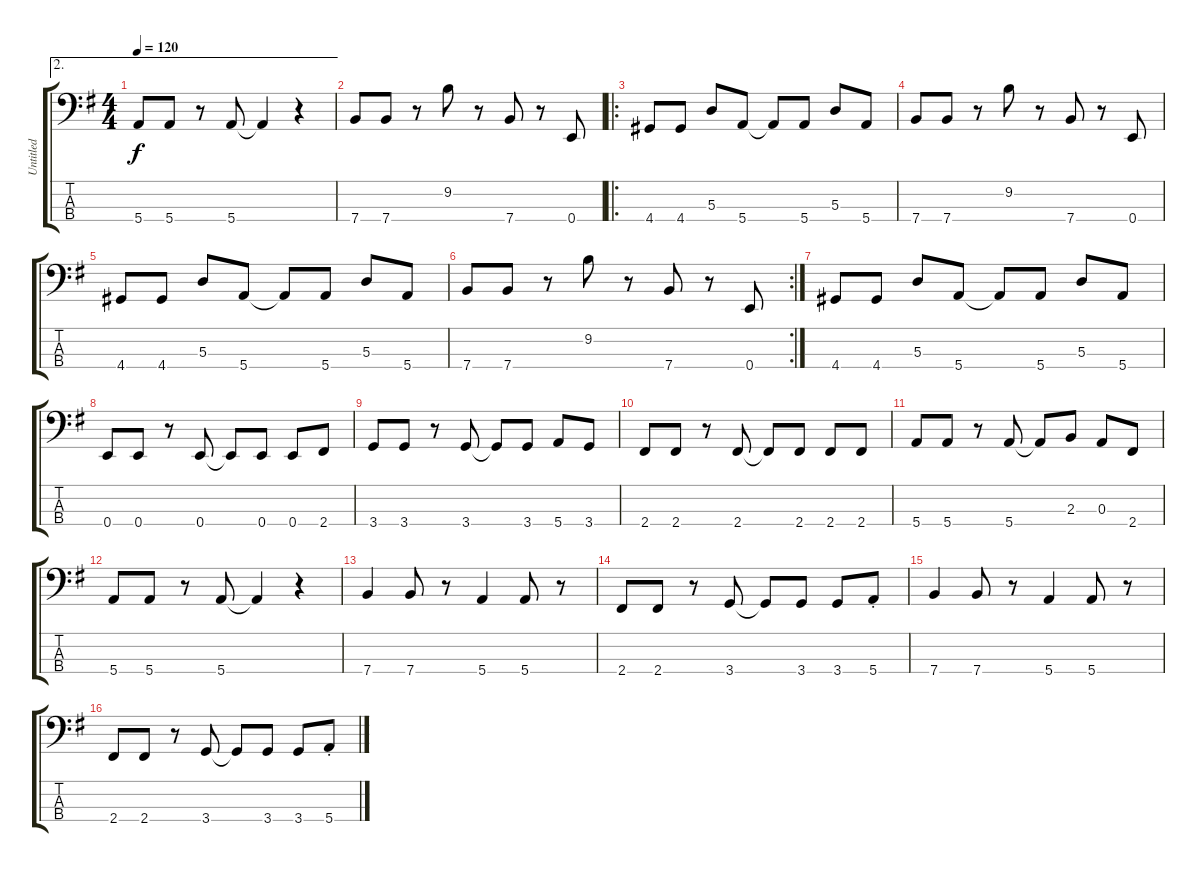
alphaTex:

\track ("Untitled" "Untitled") {instrument electricbasspick}
\staff {score tabs}
\tuning (G2 D2 A1 E1) {hide}
\ae 2
\ts (4 4)
\tempo 120
\clef f4
\ks g
5.4.8{dy f} 5.4.8 r.8 5.4.8 5.4{t}.4 r.4 |
7.4.8 7.4.8 r.8 9.2.8 r.8 7.4.8 r.8 0.4.8 |
\ro
4.4.8 4.4.8 5.3.8 5.4.8 5.4{t}.8 5.4.8 5.3.8 5.4.8 |
7.4.8 7.4.8 r.8 9.2.8 r.8 7.4.8 r.8 0.4.8 |
4.4.8 4.4.8 5.3.8 5.4.8 5.4{t}.8 5.4.8 5.3.8 5.4.8 |
\rc 2
7.4.8 7.4.8 r.8 9.2.8 r.8 7.4.8 r.8 0.4.8 |
4.4.8 4.4.8 5.3.8 5.4.8 5.4{t}.8 5.4.8 5.3.8 5.4.8 |
0.4.8 0.4.8 r.8 0.4.8 0.4{t}.8 0.4.8 0.4.8 2.4.8 |
3.4.8 3.4.8 r.8 3.4.8 3.4{t}.8 3.4.8 5.4.8 3.4.8 |
2.4.8 2.4.8 r.8 2.4.8 2.4{t}.8 2.4.8 2.4.8 2.4.8 |
5.4.8 5.4.8 r.8 5.4.8 5.4{t}.8 2.3.8 0.3.8 2.4.8 |
5.4.8 5.4.8 r.8 5.4.8 5.4{t}.4 r.4 |
7.4.4 7.4.8 r.8 5.4.4 5.4.8 r.8 |
2.4.8 2.4.8 r.8 3.4.8 3.4{t}.8 3.4.8 3.4.8 5.4{st}.8 |
7.4.4 7.4.8 r.8 5.4.4 5.4.8 r.8 |
2.4.8 2.4.8 r.8 3.4.8 3.4{t}.8 3.4.8 3.4.8 5.4{st}.8
